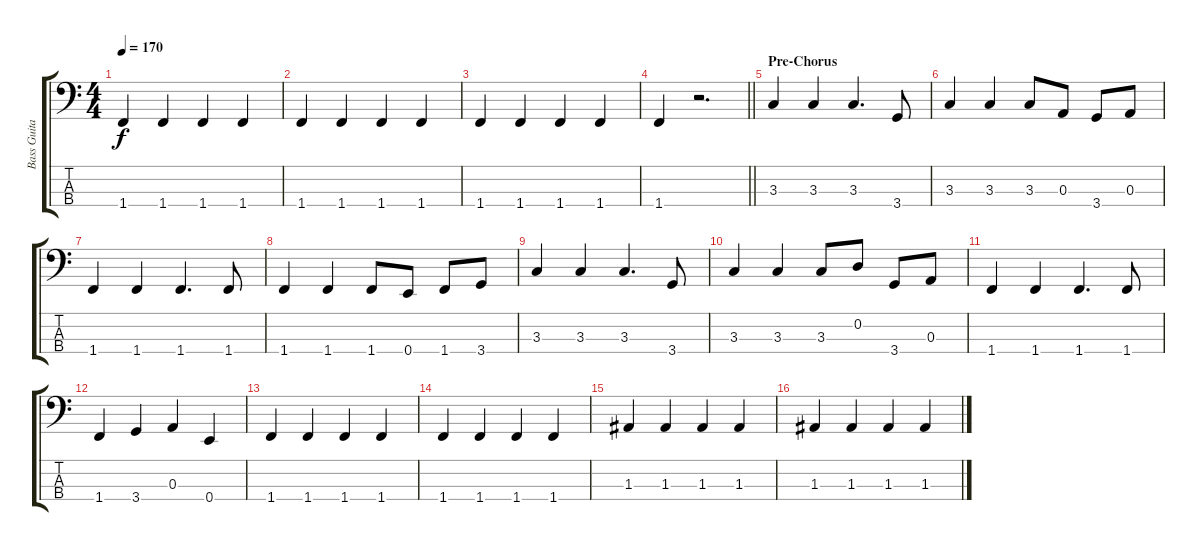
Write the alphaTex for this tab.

\track ("Bass Guitar" "Bass Guita") {instrument electricbassfinger}
\staff {score tabs}
\tuning (G2 D2 A1 E1) {hide}
\ts (4 4)
\tempo 170
\clef f4
\ks c
1.4.4{dy f} 1.4.4 1.4.4 1.4.4 |
1.4.4 1.4.4 1.4.4 1.4.4 |
1.4.4 1.4.4 1.4.4 1.4.4 |
\barLineRight lightlight
1.4.4 r.2{d} |
\section ("" "Pre-Chorus")
3.3.4 3.3.4 3.3.4{d} 3.4.8 |
3.3.4 3.3.4 3.3.8 0.3.8 3.4.8 0.3.8 |
1.4.4 1.4.4 1.4.4{d} 1.4.8 |
1.4.4 1.4.4 1.4.8 0.4.8 1.4.8 3.4.8 |
3.3.4 3.3.4 3.3.4{d} 3.4.8 |
3.3.4 3.3.4 3.3.8 0.2.8 3.4.8 0.3.8 |
1.4.4 1.4.4 1.4.4{d} 1.4.8 |
1.4.4 3.4.4 0.3.4 0.4.4 |
1.4.4 1.4.4 1.4.4 1.4.4 |
1.4.4 1.4.4 1.4.4 1.4.4 |
1.3.4 1.3.4 1.3.4 1.3.4 |
1.3.4 1.3.4 1.3.4 1.3.4
